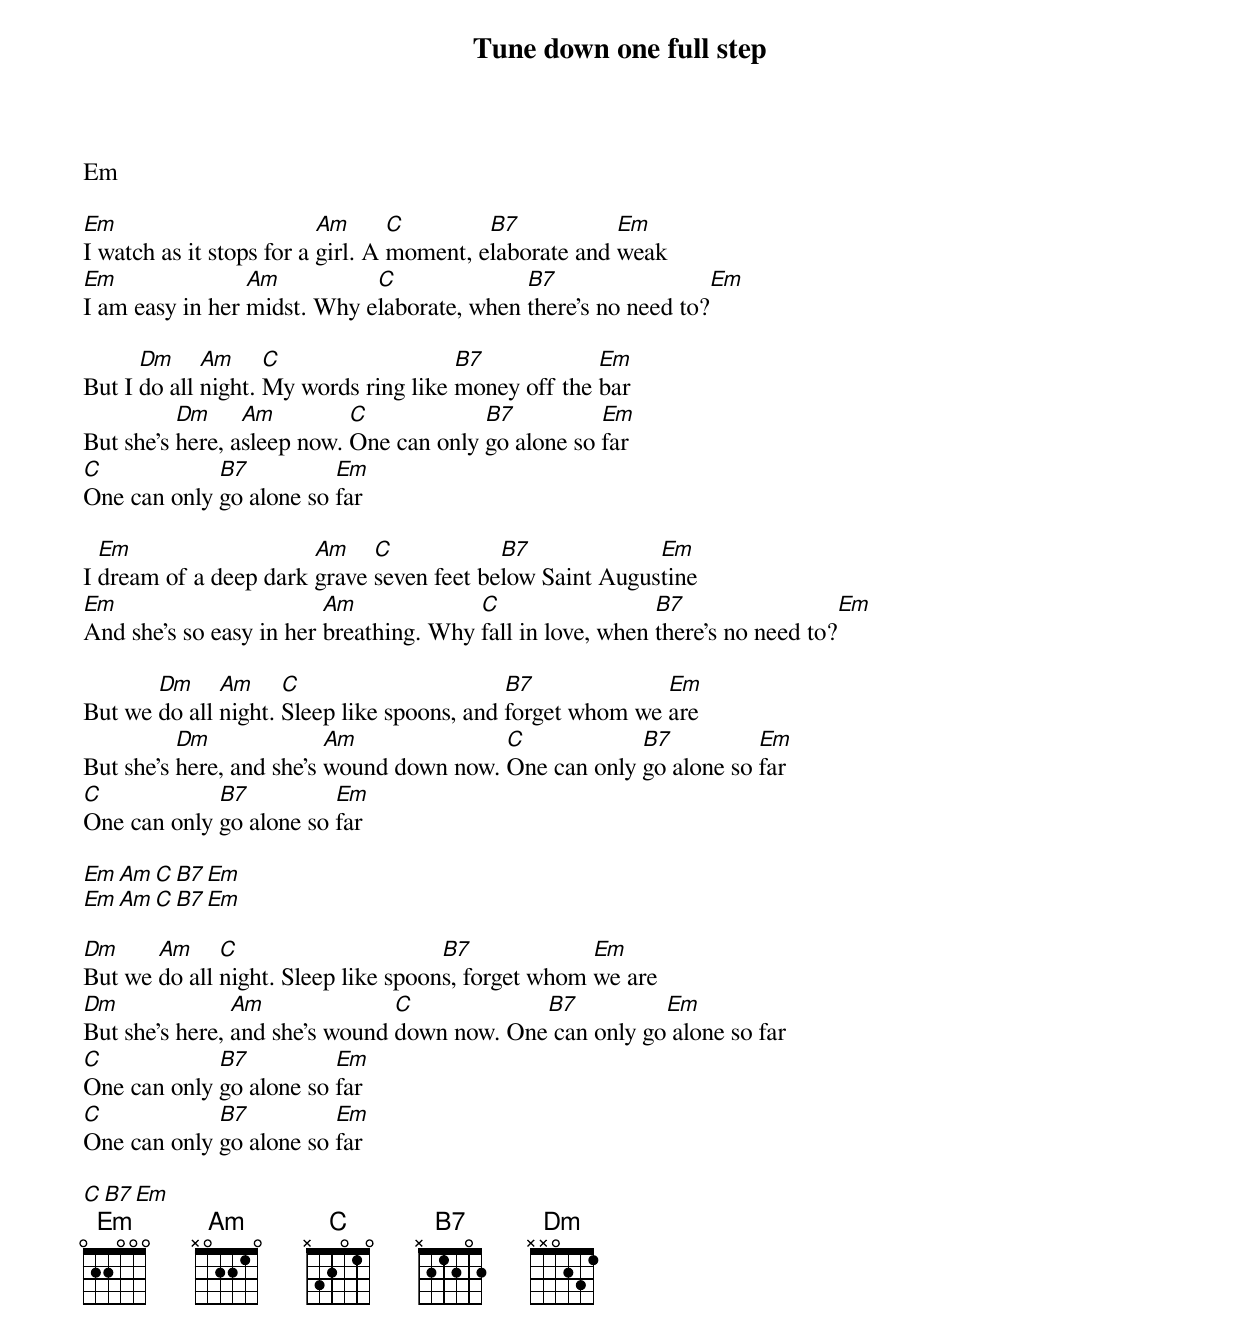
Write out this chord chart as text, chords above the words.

Tune down one full step

Em

Em                        Am      C        B7           Em
I watch as it stops for a girl. A moment, elaborate and weak
Em               Am          C              B7                 Em
I am easy in her midst. Why elaborate, when there's no need to?

      Dm     Am     C                  B7            Em
But I do all night. My words ring like money off the bar
          Dm     Am         C            B7          Em
But she's here, asleep now. One can only go alone so far
C            B7          Em
One can only go alone so far

  Em                   Am    C            B7             Em
I dream of a deep dark grave seven feet below Saint Augustine
Em                       Am             C                  B7                 Em
And she's so easy in her breathing. Why fall in love, when there's no need to?

       Dm     Am     C                      B7             Em
But we do all night. Sleep like spoons, and forget whom we are
          Dm              Am              C            B7          Em
But she's here, and she's wound down now. One can only go alone so far
C            B7          Em
One can only go alone so far

Em  Am  C  B7  Em
Em  Am  C  B7  Em

Dm     Am     C                      B7             Em
But we do all night. Sleep like spoons, forget whom we are
Dm              Am              C            B7          Em
But she's here, and she's wound down now. One can only go alone so far
C            B7          Em
One can only go alone so far
C            B7          Em
One can only go alone so far

C  B7  Em
